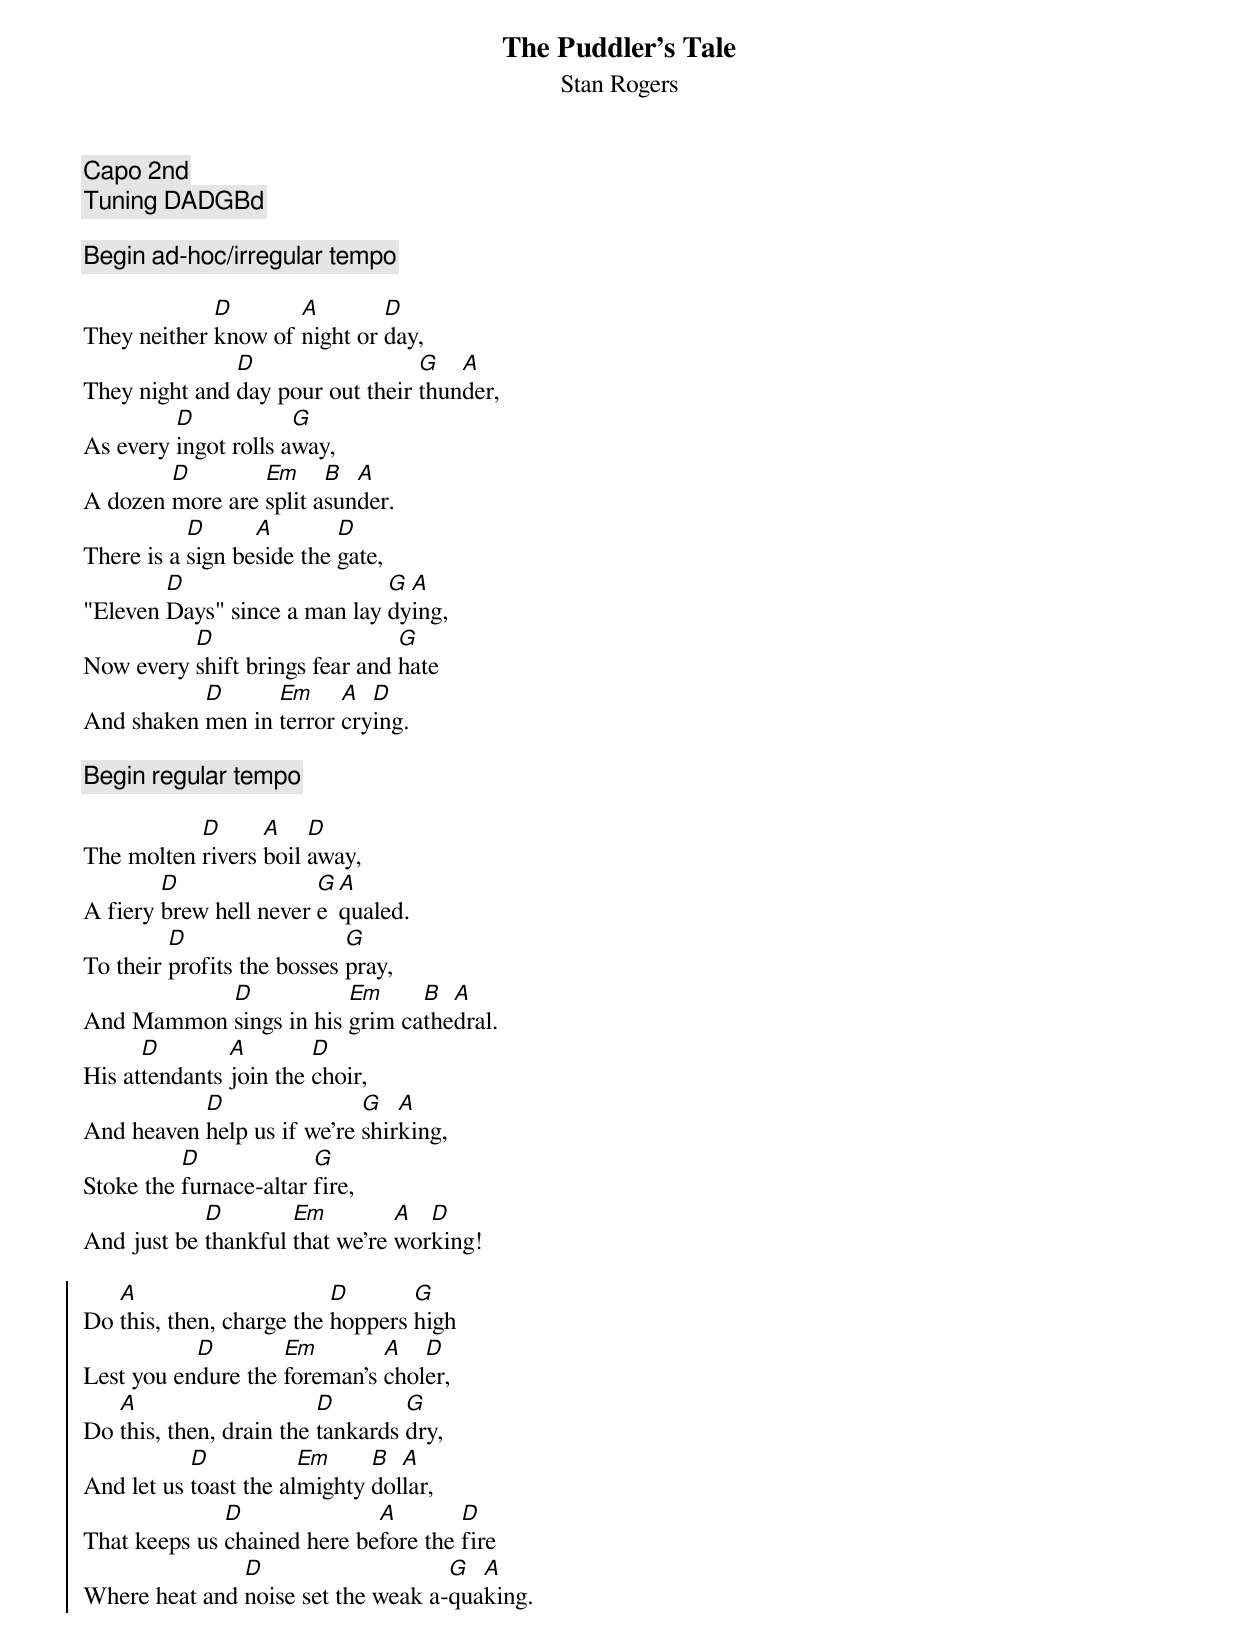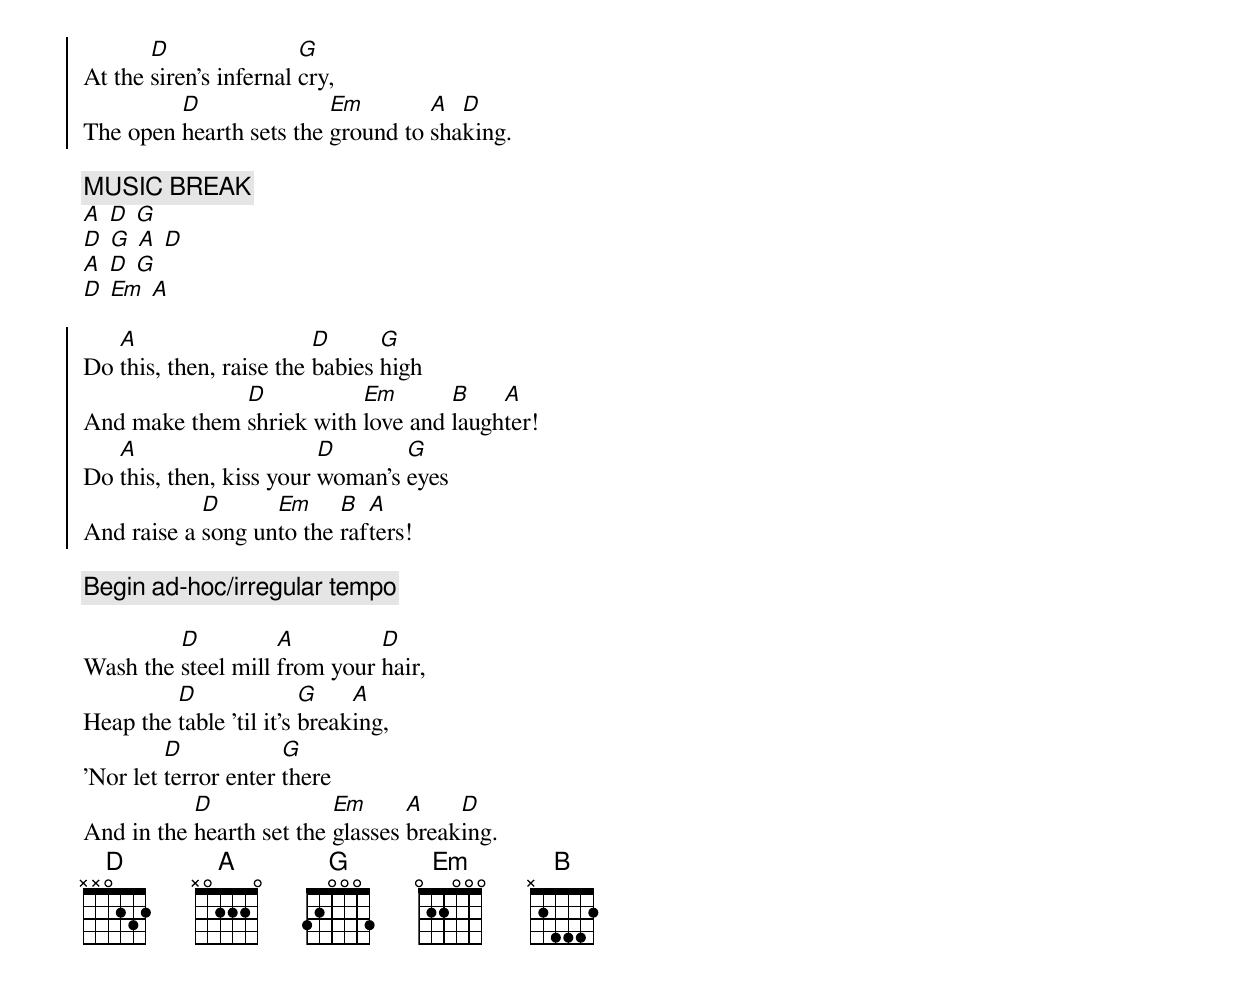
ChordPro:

{t:The Puddler's Tale}
{st:Stan Rogers}

{c:Capo 2nd}
{c:Tuning DADGBd}

{c: Begin ad-hoc/irregular tempo}

They neither [D]know of [A]night or [D]day,
They night and [D]day pour out their [G]thun[A]der,
As every [D]ingot rolls a[G]way,
A dozen [D]more are [Em]split a[B]sun[A]der.
There is a [D]sign be[A]side the [D]gate,
"Eleven [D]Days" since a man lay [G]dy[A]ing,
Now every [D]shift brings fear and [G]hate
And shaken [D]men in [Em]terror [A]cry[D]ing.

{c: Begin regular tempo}

The molten [D]rivers [A]boil [D]away,
A fiery [D]brew hell never [G]e[A]qualed.
To their [D]profits the bosses [G]pray,
And Mammon [D]sings in his [Em]grim ca[B]the[A]dral.
His at[D]tendants [A]join the [D]choir,
And heaven [D]help us if we're [G]shir[A]king,
Stoke the [D]furnace-altar [G]fire,
And just be [D]thankful [Em]that we're [A]wor[D]king!

{soc}
Do [A]this, then, charge the [D]hoppers [G]high
Lest you en[D]dure the [Em]foreman's [A]chol[D]er,
Do [A]this, then, drain the [D]tankards [G]dry,
And let us [D]toast the al[Em]mighty [B]dol[A]lar,
That keeps us [D]chained here be[A]fore the [D]fire
Where heat and [D]noise set the weak a-[G]qua[A]king.
At the [D]siren's infernal [G]cry,
The open [D]hearth sets the [Em]ground to [A]sha[D]king.
{eoc}

{c: MUSIC BREAK}
[A] [D] [G]
[D] [G] [A] [D]
[A] [D] [G]
[D] [Em] [A]

{soc}
Do [A]this, then, raise the [D]babies [G]high
And make them [D]shriek with [Em]love and [B]laugh[A]ter!
Do [A]this, then, kiss your [D]woman's [G]eyes
And raise a [D]song un[Em]to the [B]raf[A]ters!
{eoc}

{c: Begin ad-hoc/irregular tempo}

Wash the [D]steel mill [A]from your [D]hair,
Heap the [D]table 'til it's [G]break[A]ing,
'Nor let [D]terror enter [G]there
And in the [D]hearth set the [Em]glasses [A]break[D]ing.
